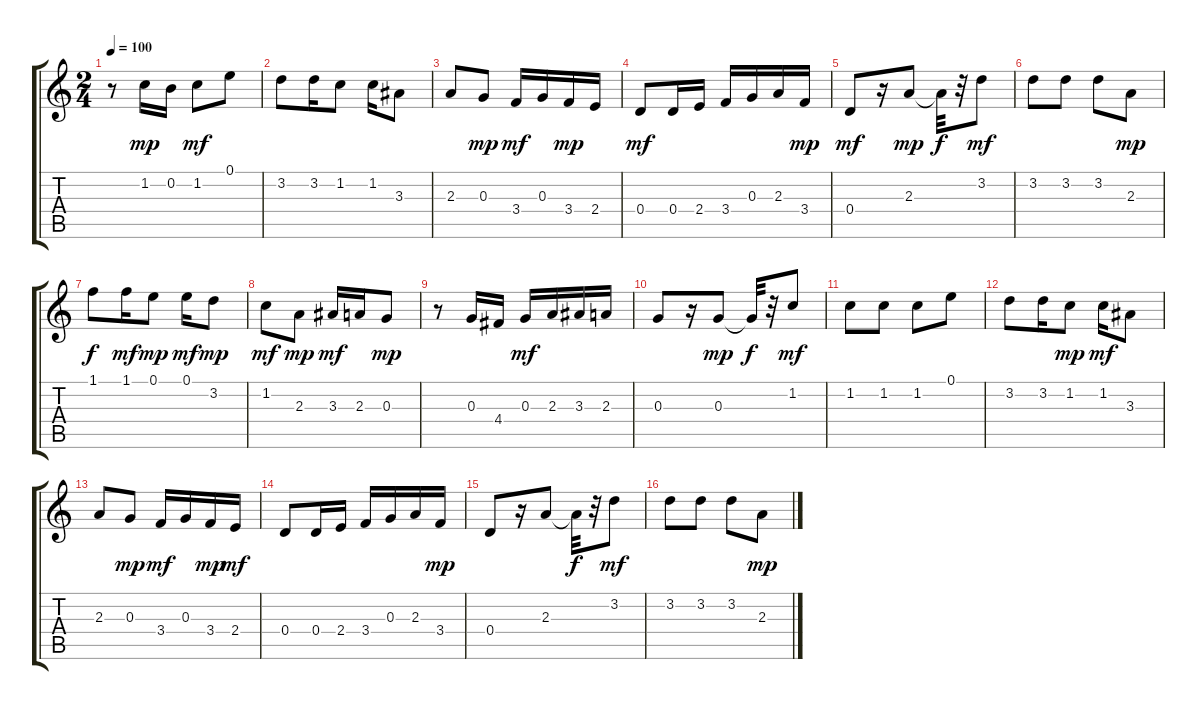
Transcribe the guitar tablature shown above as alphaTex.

\track "" {instrument acousticguitarnylon}
\staff {score tabs}
\tuning (E4 B3 G3 D3 A2 E2) {hide}
\ts (2 4)
\tempo 100
\clef g2
\ks c
r.8{dy mf} 1.2.16{dy mp} 0.2.16 1.2.8{dy mf} 0.1.8 |
3.2.8 3.2.16 1.2.8 1.2.16 3.3.8 |
2.3.8 0.3.8{dy mp} 3.4.16{dy mf} 0.3.16 3.4.16{dy mp} 2.4.16 |
0.4.8{dy mf} 0.4.16 2.4.16 3.4.16 0.3.16 2.3.16 3.4.16{dy mp} |
0.4.8{dy mf} r.16 2.3.8{dy mp} 2.3{t}.32{dy f} r.32 3.2.8{dy mf} |
3.2.8 3.2.8 3.2.8 2.3.8{dy mp} |
1.1.8{dy f} 1.1.16{dy mf} 0.1.8{dy mp} 0.1.16{dy mf} 3.2.8{dy mp} |
1.2.8{dy mf} 2.3.8{dy mp} 3.3.16{dy mf} 2.3.16 0.3.8{dy mp} |
r.8 0.3.16 4.4.16 0.3.16{dy mf} 2.3.16 3.3.16 2.3.16 |
0.3.8 r.16 0.3.8{dy mp} 0.3{t}.32{dy f} r.32 1.2.8{dy mf} |
1.2.8 1.2.8 1.2.8 0.1.8 |
3.2.8 3.2.16 1.2.8{dy mp} 1.2.16{dy mf} 3.3.8 |
2.3.8 0.3.8{dy mp} 3.4.16{dy mf} 0.3.16 3.4.16{dy mp} 2.4.16{dy mf} |
0.4.8 0.4.16 2.4.16 3.4.16 0.3.16 2.3.16 3.4.16{dy mp} |
0.4.8 r.16 2.3.8 2.3{t}.32{dy f} r.32 3.2.8{dy mf} |
3.2.8 3.2.8 3.2.8 2.3.8{dy mp}
